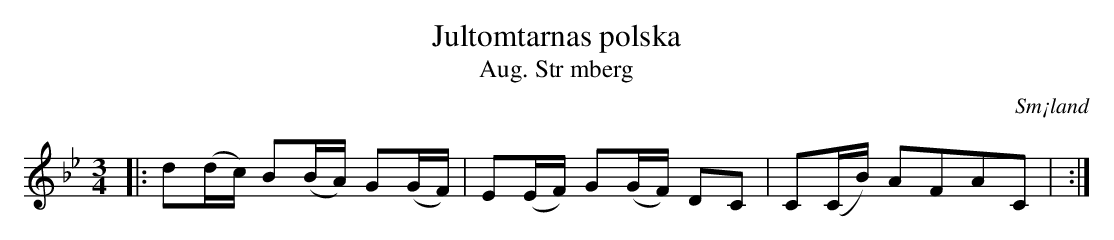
X:1
T:Jultomtarnas polska
T:Aug. Str mberg
O:Sm¡land
M:3/4
L:1/16
K:Gm
|: d2(dc) B2(BA) G2(GF) | E2(EF) G2(GF) D2C2 | C2(CB) A2F2A2C2 | :|
